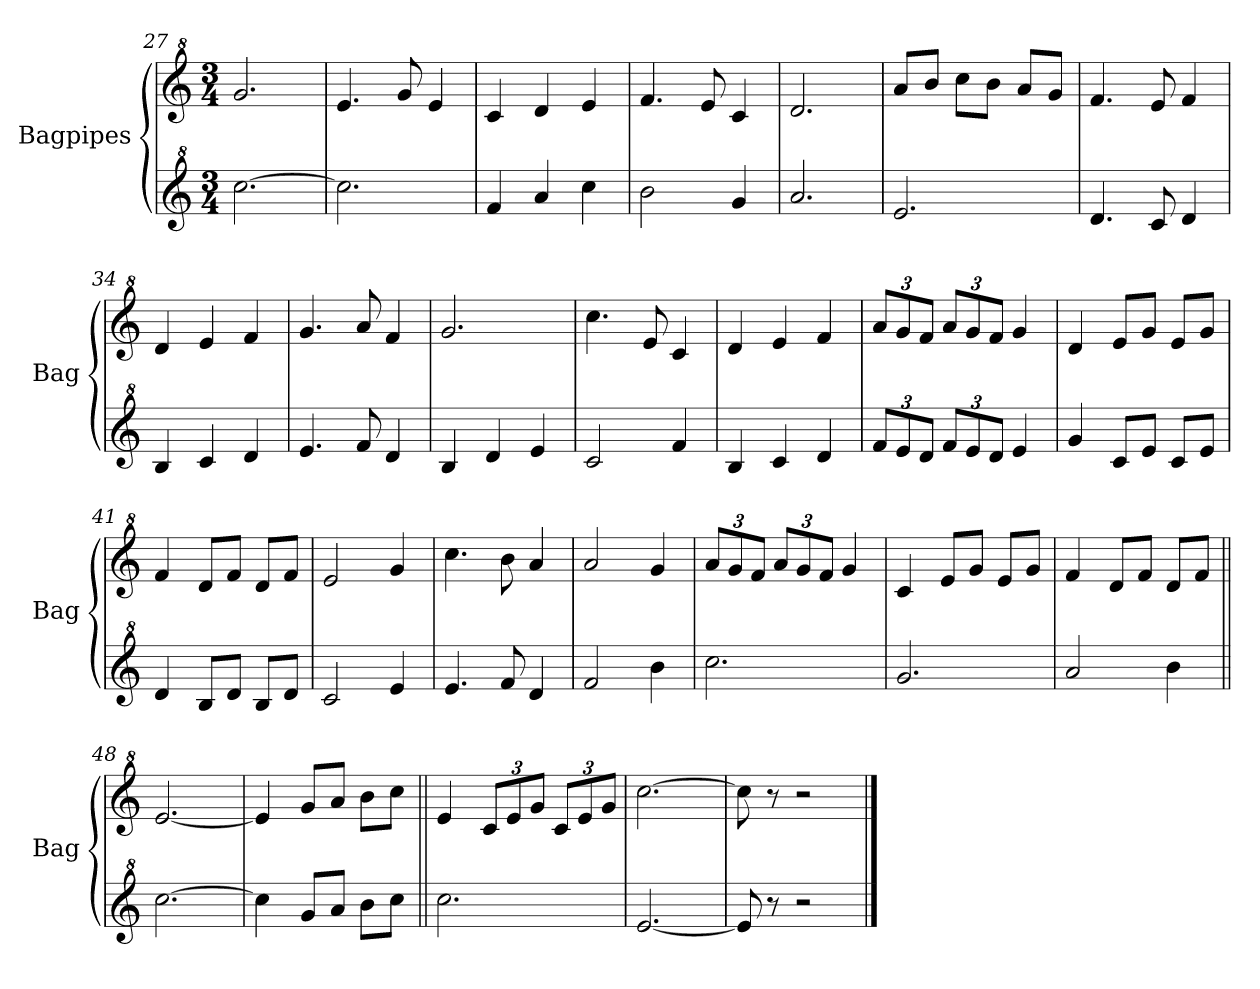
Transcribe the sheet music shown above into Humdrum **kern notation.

**kern	**kern
*part2	*part1
*staff2	*staff1
*I"Bagpipes	*I"Bagpipes
*I'Bag	*I'Bag
*clefG^2	*clefG^2
*k[]	*k[]
*C:	*C:
*M3/4	*M3/4
=27	=27
[2.ccc\	2.gg/
=28	=28
2.ccc\]	4.ee/
.	8gg/
.	4ee/
=29	=29
4ff/	4cc/
4aa/	4dd/
4ccc\	4ee/
=30	=30
2bb\	4.ff/
.	8ee/
4gg/	4cc/
=31	=31
2.aa/	2.dd/
!!LO:LB:g=z
=32	=32
2.ee/	8aa/L
.	8bb/J
.	8ccc\L
.	8bb\J
.	8aa/L
.	8gg/J
=33	=33
4.dd/	4.ff/
8cc/	8ee/
4dd/	4ff/
=34	=34
4b/	4dd/
4cc/	4ee/
4dd/	4ff/
=35	=35
4.ee/	4.gg/
8ff/	8aa/
4dd/	4ff/
=36	=36
4b/	2.gg/
4dd/	.
4ee/	.
=37	=37
2cc/	4.ccc\
.	8ee/
4ff/	4cc/
=38	=38
4b/	4dd/
4cc/	4ee/
4dd/	4ff/
=39	=39
*Xbrackettup	*Xbrackettup
12ff/L	12aa/L
12ee/	12gg/
12dd/J	12ff/J
12ff/L	12aa/L
12ee/	12gg/
12dd/J	12ff/J
4ee/	4gg/
=40	=40
4gg/	4dd/
8cc/L	8ee/L
8ee/J	8gg/J
8cc/L	8ee/L
8ee/J	8gg/J
!!LO:LB:g=z
=41	=41
4dd/	4ff/
8b/L	8dd/L
8dd/J	8ff/J
8b/L	8dd/L
8dd/J	8ff/J
=42	=42
2cc/	2ee/
4ee/	4gg/
=43	=43
4.ee/	4.ccc\
8ff/	8bb\
4dd/	4aa/
=44	=44
2ff/	2aa/
4bb\	4gg/
=45	=45
2.ccc\	12aa/L
.	12gg/
.	12ff/J
.	12aa/L
.	12gg/
.	12ff/J
.	4gg/
=46	=46
2.gg/	4cc/
.	8ee/L
.	8gg/J
.	8ee/L
.	8gg/J
=47	=47
2aa/	4ff/
.	8dd/L
.	8ff/J
4bb\	8dd/L
.	8ff/J
=48||	=48||
[2.ccc\	[2.ee/
=49	=49
4ccc\]	4ee/]
8gg/L	8gg/L
8aa/J	8aa/J
8bb\L	8bb\L
8ccc\J	8ccc\J
!!LO:LB:g=z
=50||	=50||
2.ccc\	4ee/
.	12cc/L
.	12ee/
.	12gg/J
.	12cc/L
.	12ee/
.	12gg/J
=51	=51
[2.ee/	[2.ccc\
=52	=52
8ee/]	8ccc\]
8r	8r
2r	2r
==	==
*-	*-
